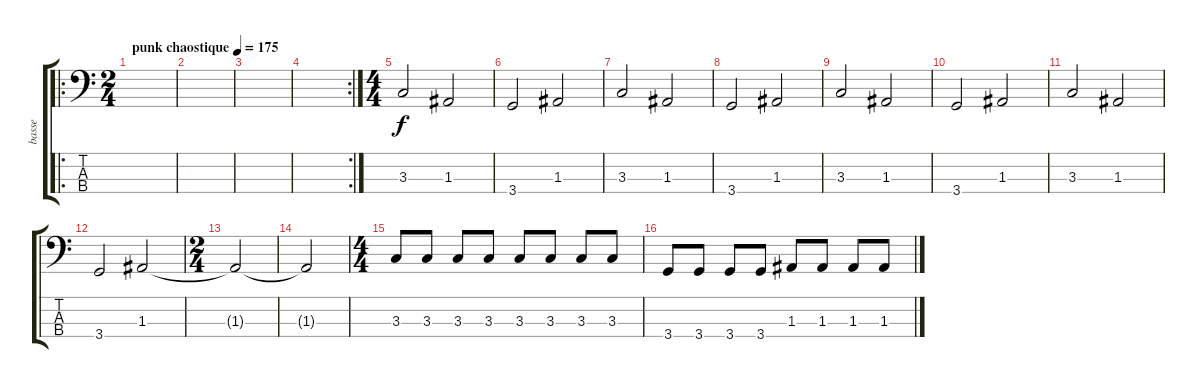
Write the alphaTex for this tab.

\track ("basse" "basse") {instrument electricbasspick}
\staff {score tabs}
\tuning (G2 D2 A1 E1) {hide}
\ro
\ts (2 4)
\tempo (175 "punk chaostique")
\clef f4
\ks c
|
|
|
\rc 2
|
\ts (4 4)
3.3.2 1.3.2 |
3.4.2 1.3.2 |
3.3.2 1.3.2 |
3.4.2 1.3.2 |
3.3.2 1.3.2 |
3.4.2 1.3.2 |
3.3.2 1.3.2 |
3.4.2 1.3.2 |
\ts (2 4)
1.3{t}.2 |
1.3{t}.2 |
\ts (4 4)
3.3.8 3.3.8 3.3.8 3.3.8 3.3.8 3.3.8 3.3.8 3.3.8 |
3.4.8 3.4.8 3.4.8 3.4.8 1.3.8 1.3.8 1.3.8 1.3.8
